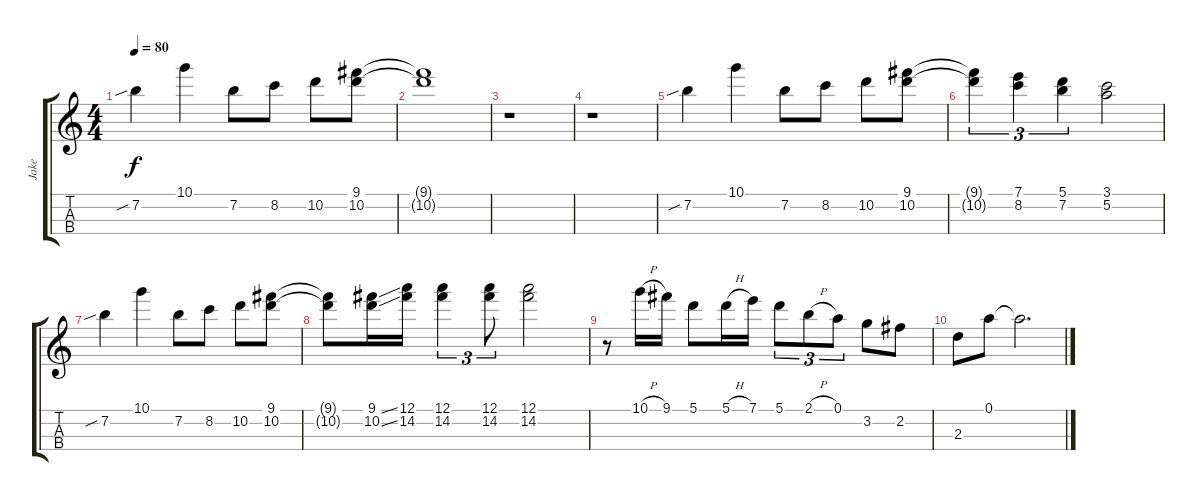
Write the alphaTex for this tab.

\track ("Jake" "Jake") {instrument acousticguitarnylon}
\staff {score tabs}
\tuning (A4 E4 C4 G4) {hide}
\ts (4 4)
\tempo 80
\clef g2
\ks c
7.2{sib}.4{dy f} 10.1.4 7.2.8 8.2.8 10.2.8 (9.1 10.2).8 |
(9.1{t} 10.2{t}).1 |
r.1 |
r.1 |
7.2{sib}.4 10.1.4 7.2.8 8.2.8 10.2.8 (9.1 10.2).8 |
(9.1{t} 10.2{t}).4{tu (3 2)} (7.1 8.2).4{tu (3 2)} (5.1 7.2).4{tu (3 2)} (3.1 5.2).2 |
7.2{sib}.4 10.1.4 7.2.8 8.2.8 10.2.8 (9.1 10.2).8 |
(9.1{t} 10.2{t}).8 (9.1{ss} 10.2{ss}).16 (12.1 14.2).16 (12.1 14.2).4{tu (3 2)} (12.1 14.2).8{tu (3 2)} (12.1 14.2).2 |
r.8 10.1{h}.16 9.1.16 5.1.8 5.1{h}.16 7.1.16 5.1.8{tu (3 2)} 2.1{h}.8{tu (3 2)} 0.1.8{tu (3 2)} 3.2.8 2.2.8 |
2.3.8 0.1.8 0.1{t}.2{d}
